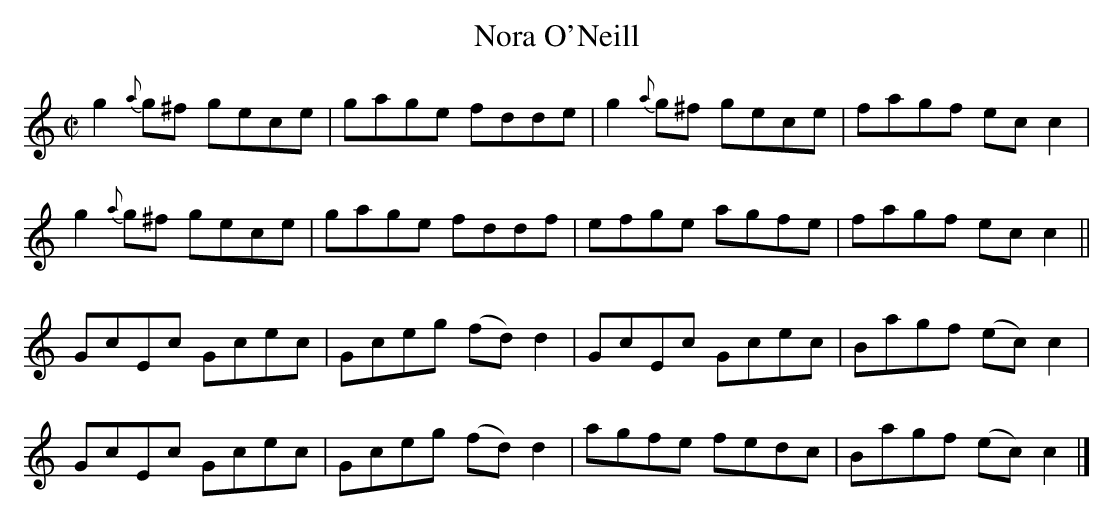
X:1
T: Nora O'Neill
M: C|
L: 1/8
K: C
g2 {a}g^f gece | gage  fdde   | g2 {a}g^f gece | fagf  ec  c2 |
g2 {a}g^f gece | gage  fddf   | efge      agfe | fagf  ec  c2 ||
GcEc      Gcec | Gceg (fd) d2 | GcEc      Gcec | Bagf (ec) c2 |
GcEc      Gcec | Gceg (fd) d2 | agfe      fedc | Bagf (ec) c2 |]
